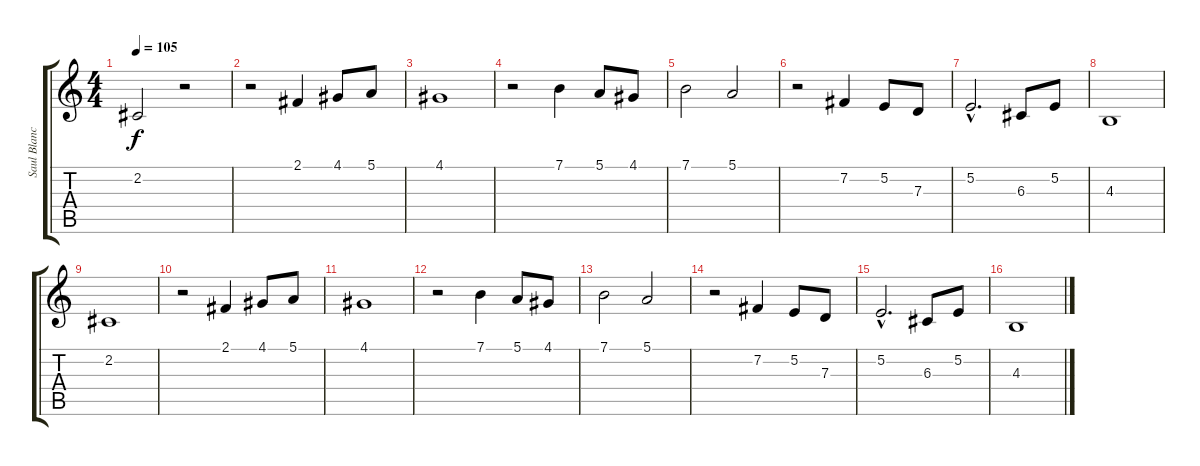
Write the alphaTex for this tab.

\track ("Saul Blanch" "Saul Blanc") {instrument choiraahs}
\staff {score tabs}
\tuning (E4 B3 G3 D3 A2 E2) {hide}
\ts (4 4)
\tempo 105
\clef g2
\ks c
2.2.2{dy f} r.2 |
r.2 2.1.4 4.1.8 5.1.8 |
4.1.1 |
r.2 7.1.4 5.1.8 4.1.8 |
7.1.2 5.1.2 |
r.2 7.2.4 5.2.8 7.3.8 |
5.2{hac}.2{d} 6.3.8 5.2.8 |
4.3.1 |
2.2.1 |
r.2 2.1.4 4.1.8 5.1.8 |
4.1.1 |
r.2 7.1.4 5.1.8 4.1.8 |
7.1.2 5.1.2 |
r.2 7.2.4 5.2.8 7.3.8 |
5.2{hac}.2{d} 6.3.8 5.2.8 |
4.3.1
